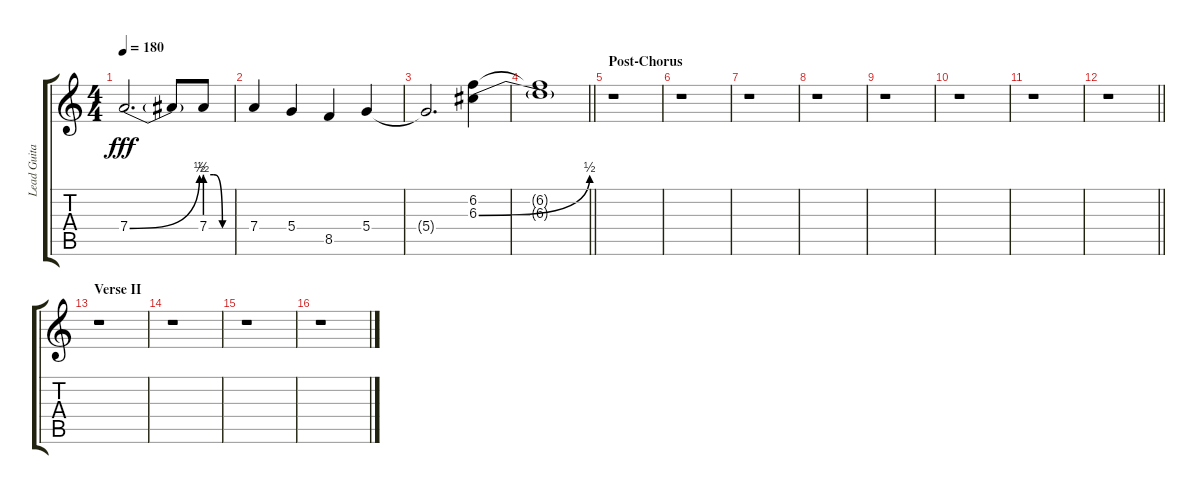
\track ("Lead Guitar" "Lead Guita") {instrument distortionguitar}
\staff {score tabs}
\tuning (E4 B3 G3 D3 A2 E2) {hide}
\ts (4 4)
\tempo 180
\clef g2
\ks c
7.4{be (bend 0 0 60 2)}.2{d dy fff} 7.4{t}.8 7.4{be (custom 0 2 20 2 40 0 60 0)}.8 |
7.4.4 5.4.4 8.5.4 5.4.4 |
5.4{t}.2{d} (6.2 6.3{be (bend 0 0 60 2)}).4 |
\barLineRight lightlight
(6.2{t} 6.3{t}).1 |
\section ("" "Post-Chorus")
r.1 |
r.1 |
r.1 |
r.1 |
r.1 |
r.1 |
r.1 |
\barLineRight lightlight
r.1 |
\section ("" "Verse II")
r.1 |
r.1 |
r.1 |
r.1
